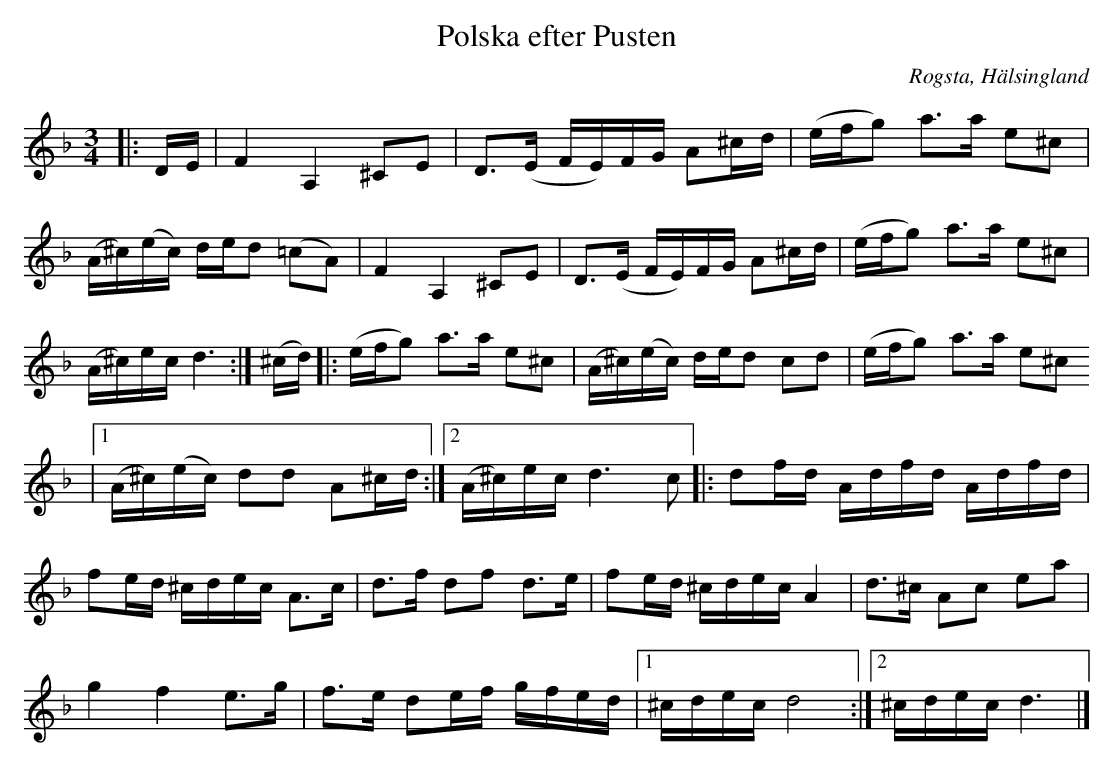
X:1
T:Polska efter Pusten
O:Rogsta, Hälsingland
M:3/4
L:1/8
K:Dm
|:D/E/ | F2 A,2 ^CE | D>(E F/E/)F/G/ A^c/d/ | (e/f/g) a>a e^c |
(A/^c/)(e/c/) d/e/d (=cA) | F2 A,2 ^CE | D>(E F/E/)F/G/ A^c/d/ | (e/f/g) a>a e^c |
(A/^c/)e/c/ d3 :| (^c/d/) |: (e/f/g) a>a e^c | (A/^c/)(e/c/) d/e/d cd | (e/f/g) a>a e^c
|1 (A/^c/)(/e/c/) dd A^c/d/ :|2 (A/^c/)e/c/ d3 c |: df/d/ A/d/f/d/ A/d/f/d/ |
fe/d/ ^c/d/e/c/ A>c | d>f df d>e | fe/d/ ^c/d/e/c/ A2 | d>^c Ac ea |
g2 f2 e>g | f>e de/f/ g/f/e/d/ |1 ^c/d/e/c/ d4 :|2 ^c/d/e/c/ d3 |]
